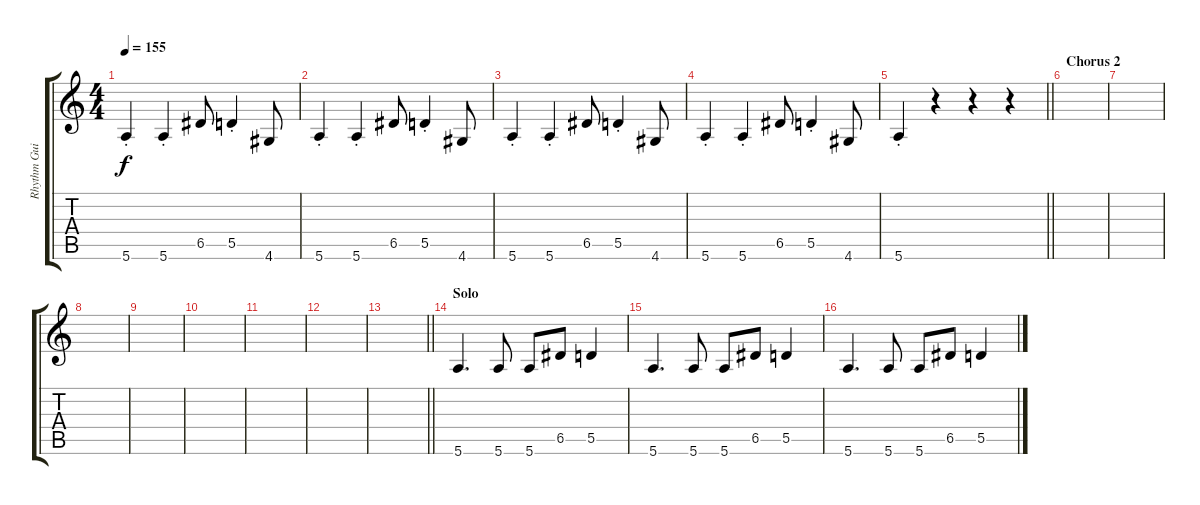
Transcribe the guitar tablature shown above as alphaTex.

\track ("Rhythm Guitar (Distortion)" "Rhythm Gui") {instrument distortionguitar}
\staff {score tabs}
\tuning (E4 B3 G3 D3 A2 E2) {hide}
\ts (4 4)
\tempo 155
\clef g2
\ks c
5.6{st}.4{dy f} 5.6{st}.4 6.5.8 5.5{st}.4 4.6.8 |
5.6{st}.4 5.6{st}.4 6.5.8 5.5{st}.4 4.6.8 |
5.6{st}.4 5.6{st}.4 6.5.8 5.5{st}.4 4.6.8 |
5.6{st}.4 5.6{st}.4 6.5.8 5.5{st}.4 4.6.8 |
\barLineRight lightlight
5.6{st}.4 r.4 r.4 r.4 |
\section ("" "Chorus 2")
|
|
|
|
|
|
|
\barLineRight lightlight
|
\section ("" "Solo")
5.6.4{d} 5.6.8 5.6.8 6.5.8 5.5.4 |
5.6.4{d} 5.6.8 5.6.8 6.5.8 5.5.4 |
5.6.4{d} 5.6.8 5.6.8 6.5.8 5.5.4
